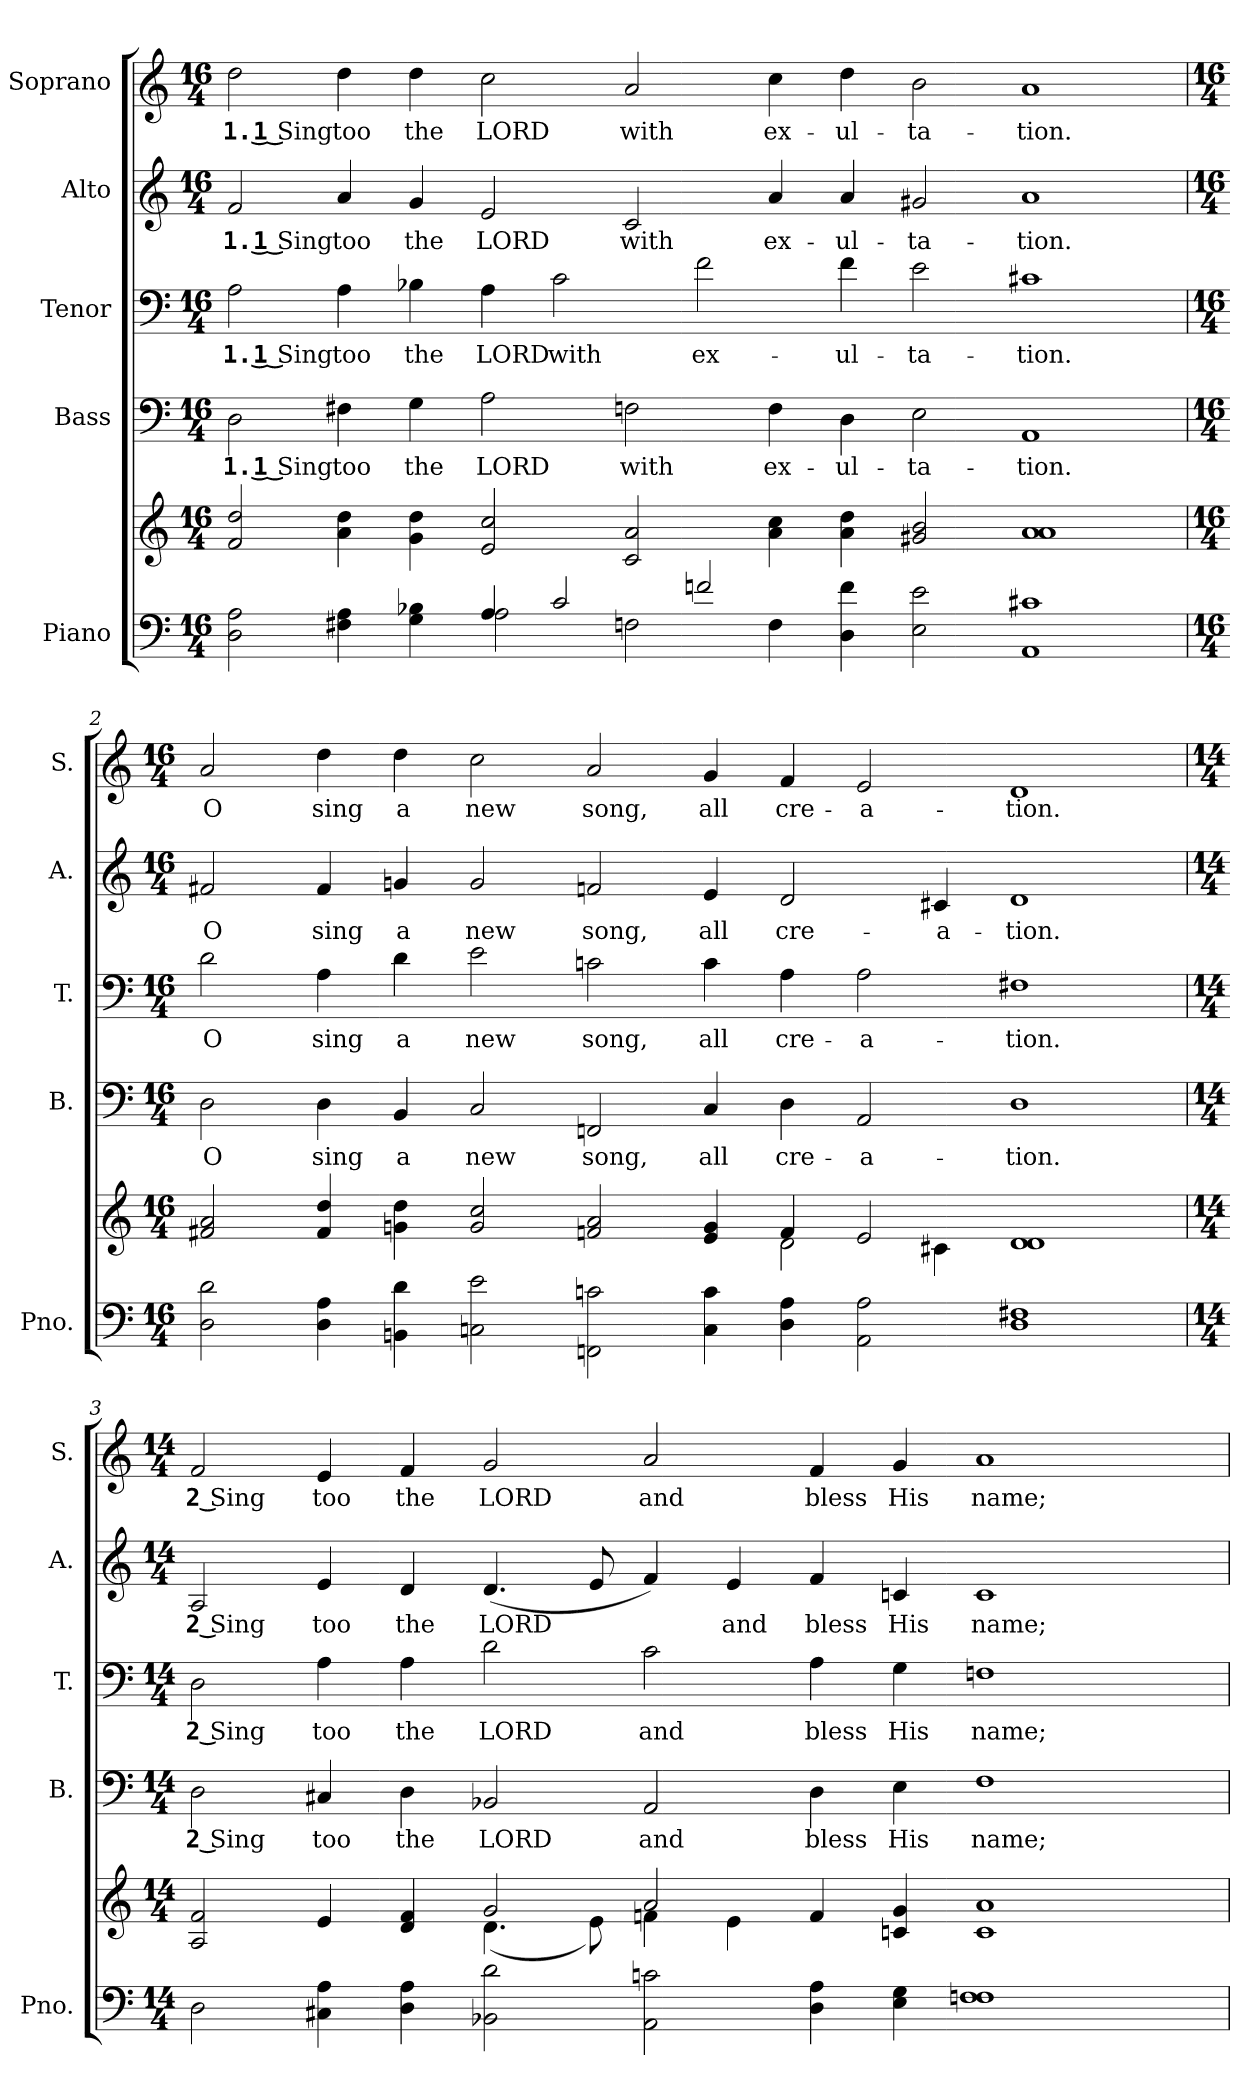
**kern	**kern	**kern	**text	**kern	**text	**kern	**text	**kern	**text
*part5	*part5	*part4	*part4	*part3	*part3	*part2	*part2	*part1	*part1
*staff6	*staff5	*staff4	*staff4	*staff3	*staff3	*staff2	*staff2	*staff1	*staff1
*I"Piano	*	*I"Bass	*	*I"Tenor	*	*I"Alto	*	*I"Soprano	*
*I'Pno.	*	*I'B.	*	*I'T.	*	*I'A.	*	*I'S.	*
!!LO:PB:g=z
*clefF4	*clefG2	*clefF4	*	*clefF4	*	*clefG2	*	*clefG2	*
*k[]	*k[]	*k[]	*	*k[]	*	*k[]	*	*k[]	*
*M16/4	*M16/4	*M16/4	*	*M16/4	*	*M16/4	*	*M16/4	*
*MM160	*MM160	*MM160	*	*MM160	*	*MM160	*	*MM160	*
=1	=1	=1	=1	=1	=1	=1	=1	=1	=1
*^	*	*	*	*	*	*	*	*	*
!	!	!	!	!LO:LY:b:color=#000000	!	!	!	!	!	!
!	!	!	!	!	!	!LO:LY:b:color=#000000	!	!	!	!
!	!	!	!	!	!	!	!	!LO:LY:b:color=#000000	!	!
!	!	!	!	!	!	!	!	!	!	!LO:LY:b:color=#000000
2Di\ 2Ai	1ryy	2fi/ 2ddi	2Di\	1. 1 Sing	2Ai\	1. 1 Sing	2fi/	1. 1 Sing	2ddi\	1. 1 Sing
!	!	!	!	!LO:LY:b:color=#000000	!	!	!	!	!	!
!	!	!	!	!	!	!LO:LY:b:color=#000000	!	!	!	!
!	!	!	!	!	!	!	!	!LO:LY:b:color=#000000	!	!
!	!	!	!	!	!	!	!	!	!	!LO:LY:b:color=#000000
4F#Xi\ 4Ai	.	4ai\ 4ddi	4F#Xi\	too	4Ai\	too	4ai/	too	4ddi\	too
!	!	!	!	!LO:LY:b:color=#000000	!	!	!	!	!	!
!	!	!	!	!	!	!LO:LY:b:color=#000000	!	!	!	!
!	!	!	!	!	!	!	!	!LO:LY:b:color=#000000	!	!
!	!	!	!	!	!	!	!	!	!	!LO:LY:b:color=#000000
4Gi\ 4B-Xi	.	4gi\ 4ddi	4Gi\	the	4B-Xi\	the	4gi/	the	4ddi\	the
!	!	!	!	!LO:LY:b:color=#000000	!	!	!	!	!	!
!	!	!	!	!	!	!LO:LY:b:color=#000000	!	!	!	!
!	!	!	!	!	!	!	!	!LO:LY:b:color=#000000	!	!
!	!	!	!	!	!	!	!	!	!	!LO:LY:b:color=#000000
4Ai/	2Ai\	2ei/ 2cci	2Ai\	LORD	4Ai\	LORD	2ei/	LORD	2cci\	LORD
!	!	!	!	!	!	!LO:LY:b:color=#000000	!	!	!	!
2ci/	.	.	.	.	2ci\	with	.	.	.	.
!	!	!	!	!LO:LY:b:color=#000000	!	!	!	!	!	!
!	!	!	!	!	!	!	!	!LO:LY:b:color=#000000	!	!
!	!	!	!	!	!	!	!	!	!	!LO:LY:b:color=#000000
.	2Fni\	2ci/ 2ai	2Fni\	with	.	.	2ci/	with	2ai/	with
!	!	!	!	!	!	!LO:LY:b:color=#000000	!	!	!	!
2fni/	.	.	.	.	2fi\	ex-	.	.	.	.
!	!	!	!	!LO:LY:b:color=#000000	!	!	!	!	!	!
!	!	!	!	!	!	!	!	!LO:LY:b:color=#000000	!	!
!	!	!	!	!	!	!	!	!	!	!LO:LY:b:color=#000000
.	4Fi\	4ai\ 4cci	4Fi\	ex-	.	.	4ai/	ex-	4cci\	ex-
!	!	!	!	!LO:LY:b:color=#000000	!	!	!	!	!	!
!	!	!	!	!	!	!LO:LY:b:color=#000000	!	!	!	!
!	!	!	!	!	!	!	!	!LO:LY:b:color=#000000	!	!
!	!	!	!	!	!	!	!	!	!	!LO:LY:b:color=#000000
4Di\ 4fi	4ryy	4ai\ 4ddi	4Di\	-ul-	4fi\	-ul-	4ai/	-ul-	4ddi\	-ul-
!	!	!	!	!LO:LY:b:color=#000000	!	!	!	!	!	!
!	!	!	!	!	!	!LO:LY:b:color=#000000	!	!	!	!
!	!	!	!	!	!	!	!	!LO:LY:b:color=#000000	!	!
!	!	!	!	!	!	!	!	!	!	!LO:LY:b:color=#000000
2Ei\ 2ei	2ryy	2g#Xi/ 2bi	2Ei\	-ta-	2ei\	-ta-	2g#Xi/	-ta-	2bi\	-ta-
!	!	!	!	!LO:LY:b:color=#000000	!	!	!	!	!	!
!	!	!	!	!	!	!LO:LY:b:color=#000000	!	!	!	!
!	!	!	!	!	!	!	!	!LO:LY:b:color=#000000	!	!
!	!	!	!	!	!	!	!	!	!	!LO:LY:b:color=#000000
1AAi 1c#Xi	1ryy	1ai 1ai	1AAi	-tion.	1c#Xi	-tion.	1ai	-tion.	1ai	-tion.
*v	*v	*	*	*	*	*	*	*	*	*
!!LO:PB:g=z
=2	=2	=2	=2	=2	=2	=2	=2	=2	=2
*M16/4	*M16/4	*M16/4	*	*M16/4	*	*M16/4	*	*M16/4	*
*	*^	*	*	*	*	*	*	*	*
*^	*	*	*	*	*	*	*	*	*	*
!	!	!	!	!	!LO:LY:b:color=#000000	!	!	!	!	!	!
*v	*v	*	*	*	*	*	*	*	*	*	*
*^	*	*	*	*	*	*	*	*	*	*
!	!	!	!	!	!	!	!LO:LY:b:color=#000000	!	!	!	!
*v	*v	*	*	*	*	*	*	*	*	*	*
*^	*	*	*	*	*	*	*	*	*	*
!	!	!	!	!	!	!	!	!	!LO:LY:b:color=#000000	!	!
*v	*v	*	*	*	*	*	*	*	*	*	*
*^	*	*	*	*	*	*	*	*	*	*
!	!	!	!	!	!	!	!	!	!	!	!LO:LY:b:color=#000000
*v	*v	*	*	*	*	*	*	*	*	*	*
2Di\ 2di	2f#Xi/ 2ai	1ryy	2Di\	O	2di\	O	2f#Xi/	O	2ai/	O
!	!	!	!	!LO:LY:b:color=#000000	!	!	!	!	!	!
!	!	!	!	!	!	!LO:LY:b:color=#000000	!	!	!	!
!	!	!	!	!	!	!	!	!LO:LY:b:color=#000000	!	!
!	!	!	!	!	!	!	!	!	!	!LO:LY:b:color=#000000
4Di\ 4Ai	4f#i/ 4ddi	.	4Di\	sing	4Ai\	sing	4f#i/	sing	4ddi\	sing
!	!	!	!	!LO:LY:b:color=#000000	!	!	!	!	!	!
!	!	!	!	!	!	!LO:LY:b:color=#000000	!	!	!	!
!	!	!	!	!	!	!	!	!LO:LY:b:color=#000000	!	!
!	!	!	!	!	!	!	!	!	!	!LO:LY:b:color=#000000
4BBni\ 4di	4gni\ 4ddi	.	4BBi/	a	4di\	a	4gni/	a	4ddi\	a
!	!	!	!	!LO:LY:b:color=#000000	!	!	!	!	!	!
!	!	!	!	!	!	!LO:LY:b:color=#000000	!	!	!	!
!	!	!	!	!	!	!	!	!LO:LY:b:color=#000000	!	!
!	!	!	!	!	!	!	!	!	!	!LO:LY:b:color=#000000
2Cni\ 2ei	2gi/ 2cci	1ryy	2Ci/	new	2ei\	new	2gi/	new	2cci\	new
!	!	!	!	!LO:LY:b:color=#000000	!	!	!	!	!	!
!	!	!	!	!	!	!LO:LY:b:color=#000000	!	!	!	!
!	!	!	!	!	!	!	!	!LO:LY:b:color=#000000	!	!
!	!	!	!	!	!	!	!	!	!	!LO:LY:b:color=#000000
2FFni\ 2cni	2fni/ 2ai	.	2FFni/	song,	2cni\	song,	2fni/	song,	2ai/	song,
!	!	!	!	!LO:LY:b:color=#000000	!	!	!	!	!	!
!	!	!	!	!	!	!LO:LY:b:color=#000000	!	!	!	!
!	!	!	!	!	!	!	!	!LO:LY:b:color=#000000	!	!
!	!	!	!	!	!	!	!	!	!	!LO:LY:b:color=#000000
4Ci\ 4ci	4ei/ 4gi	4ryy	4Ci/	all	4ci\	all	4ei/	all	4gi/	all
!	!	!	!	!LO:LY:b:color=#000000	!	!	!	!	!	!
!	!	!	!	!	!	!LO:LY:b:color=#000000	!	!	!	!
!	!	!	!	!	!	!	!	!LO:LY:b:color=#000000	!	!
!	!	!	!	!	!	!	!	!	!	!LO:LY:b:color=#000000
4Di\ 4Ai	4fi/	2di\	4Di\	cre-	4Ai\	cre-	2di/	cre-	4fi/	cre-
!	!	!	!	!LO:LY:b:color=#000000	!	!	!	!	!	!
!	!	!	!	!	!	!LO:LY:b:color=#000000	!	!	!	!
!	!	!	!	!	!	!	!	!	!	!LO:LY:b:color=#000000
2AAi\ 2Ai	2ei/	.	2AAi/	-a-	2Ai\	-a-	.	.	2ei/	-a-
!	!	!	!	!	!	!	!	!LO:LY:b:color=#000000	!	!
.	.	4c#Xi\	.	.	.	.	4c#Xi/	-a-	.	.
!	!	!	!	!LO:LY:b:color=#000000	!	!	!	!	!	!
!	!	!	!	!	!	!LO:LY:b:color=#000000	!	!	!	!
!	!	!	!	!	!	!	!	!LO:LY:b:color=#000000	!	!
!	!	!	!	!	!	!	!	!	!	!LO:LY:b:color=#000000
1Di 1F#Xi	1di 1di	1ryy	1Di	-tion.	1F#Xi	-tion.	1di	-tion.	1di	-tion.
!!LO:PB:g=z
=3	=3	=3	=3	=3	=3	=3	=3	=3	=3	=3
*M14/4	*M14/4	*	*M14/4	*	*M14/4	*	*M14/4	*	*M14/4	*
!	!	!	!	!LO:LY:b:color=#000000	!	!	!	!	!	!
!	!	!	!	!	!	!LO:LY:b:color=#000000	!	!	!	!
!	!	!	!	!	!	!	!	!LO:LY:b:color=#000000	!	!
!	!	!	!	!	!	!	!	!	!	!LO:LY:b:color=#000000
2Di\	2Ai/ 2fi	1ryy	2Di\	2 Sing	2Di\	2 Sing	2Ai/	2 Sing	2fi/	2 Sing
!	!	!	!	!LO:LY:b:color=#000000	!	!	!	!	!	!
!	!	!	!	!	!	!LO:LY:b:color=#000000	!	!	!	!
!	!	!	!	!	!	!	!	!LO:LY:b:color=#000000	!	!
!	!	!	!	!	!	!	!	!	!	!LO:LY:b:color=#000000
4C#Xi\ 4Ai	4ei/	.	4C#Xi/	too	4Ai\	too	4ei/	too	4ei/	too
!	!	!	!	!LO:LY:b:color=#000000	!	!	!	!	!	!
!	!	!	!	!	!	!LO:LY:b:color=#000000	!	!	!	!
!	!	!	!	!	!	!	!	!LO:LY:b:color=#000000	!	!
!	!	!	!	!	!	!	!	!	!	!LO:LY:b:color=#000000
4Di\ 4Ai	4di/ 4fi	.	4Di\	the	4Ai\	the	4di/	the	4fi/	the
!	!	!	!	!LO:LY:b:color=#000000	!	!	!	!	!	!
!	!	!	!	!	!	!LO:LY:b:color=#000000	!	!	!	!
!	!	!	!	!	!	!	!	!LO:LY:b:color=#000000	!	!
!	!	!	!	!	!	!	!	!	!	!LO:LY:b:color=#000000
2BB-Xi\ 2di	2gi/	(4.di\	2BB-Xi/	LORD	2di\	LORD	(4.di/	LORD	2gi/	LORD
.	.	8ei\)	.	.	.	.	8ei/	.	.	.
!	!	!	!	!LO:LY:b:color=#000000	!	!	!	!	!	!
!	!	!	!	!	!	!LO:LY:b:color=#000000	!	!	!	!
!	!	!	!	!	!	!	!	!	!	!LO:LY:b:color=#000000
2AAi\ 2cni	2ai/	4fni\	2AAi/	and	2ci\	and	4fi/)	.	2ai/	and
!	!	!	!	!	!	!	!	!LO:LY:b:color=#000000	!	!
.	.	4ei\	.	.	.	.	4ei/	and	.	.
!	!	!	!	!LO:LY:b:color=#000000	!	!	!	!	!	!
!	!	!	!	!	!	!LO:LY:b:color=#000000	!	!	!	!
!	!	!	!	!	!	!	!	!LO:LY:b:color=#000000	!	!
!	!	!	!	!	!	!	!	!	!	!LO:LY:b:color=#000000
4Di\ 4Ai	4fi/	1ryy	4Di\	bless	4Ai\	bless	4fi/	bless	4fi/	bless
!	!	!	!	!LO:LY:b:color=#000000	!	!	!	!	!	!
!	!	!	!	!	!	!LO:LY:b:color=#000000	!	!	!	!
!	!	!	!	!	!	!	!	!LO:LY:b:color=#000000	!	!
!	!	!	!	!	!	!	!	!	!	!LO:LY:b:color=#000000
4Ei\ 4Gi	4cni/ 4gi	.	4Ei\	His	4Gi\	His	4cni/	His	4gi/	His
!	!	!	!	!LO:LY:b:color=#000000	!	!	!	!	!	!
!	!	!	!	!	!	!LO:LY:b:color=#000000	!	!	!	!
!	!	!	!	!	!	!	!	!LO:LY:b:color=#000000	!	!
!	!	!	!	!	!	!	!	!	!	!LO:LY:b:color=#000000
1Fni 1Fi	1ci 1ai	.	1Fi	name;	1Fni	name;	1ci	name;	1ai	name;
.	.	2ryy	.	.	.	.	.	.	.	.
*	*v	*v	*	*	*	*	*	*	*	*
=	=	=	=	=	=	=	=	=	=
*-	*-	*-	*-	*-	*-	*-	*-	*-	*-
